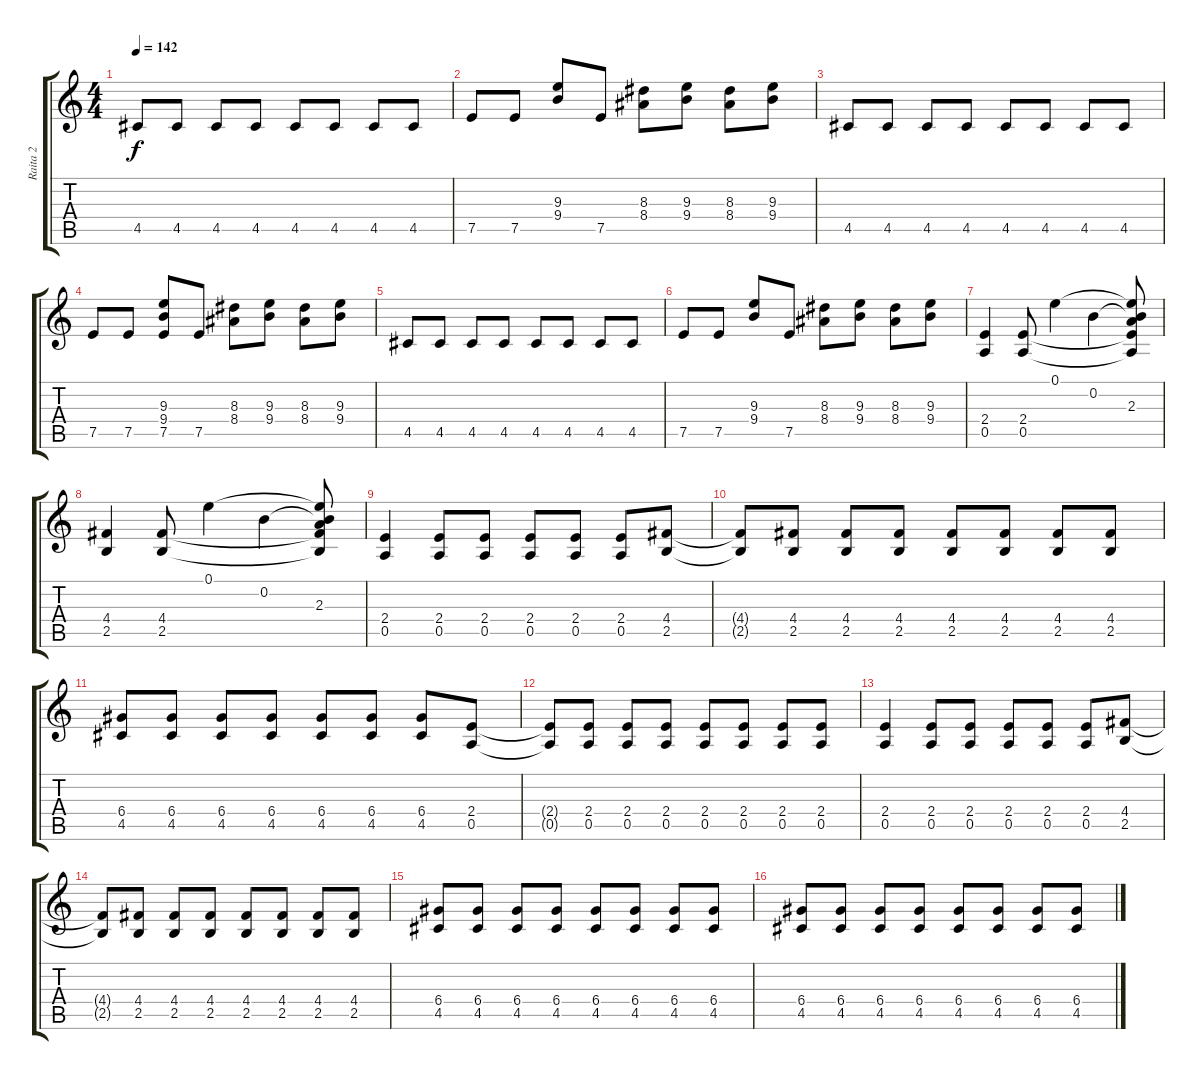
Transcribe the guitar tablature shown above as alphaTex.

\track ("Raita 2" "Raita 2") {instrument distortionguitar}
\staff {score tabs}
\tuning (E4 B3 G3 D3 A2 E2) {hide}
\ts (4 4)
\tempo 142
\clef g2
\ks c
4.5.8{dy f} 4.5.8 4.5.8 4.5.8 4.5.8 4.5.8 4.5.8 4.5.8 |
7.5.8 7.5.8 (9.3 9.4).8 7.5.8 (8.3 8.4).8 (9.3 9.4).8 (8.3 8.4).8 (9.3 9.4).8 |
4.5.8 4.5.8 4.5.8 4.5.8 4.5.8 4.5.8 4.5.8 4.5.8 |
7.5.8 7.5.8 (9.3 9.4 7.5).8 7.5.8 (8.3 8.4).8 (9.3 9.4).8 (8.3 8.4).8 (9.3 9.4).8 |
4.5.8 4.5.8 4.5.8 4.5.8 4.5.8 4.5.8 4.5.8 4.5.8 |
7.5.8 7.5.8 (9.3 9.4).8 7.5.8 (8.3 8.4).8 (9.3 9.4).8 (8.3 8.4).8 (9.3 9.4).8 |
(2.4 0.5).4{instrument distortionguitar} (2.4 0.5).8 0.1.4 0.2.4 (0.1{t} 0.2{t} 2.3 2.4{t} 0.5{t}).8 |
(4.4 2.5).4 (4.4 2.5).8 0.1.4 0.2.4 (0.1{t} 0.2{t} 2.3 4.4{t} 2.5{t}).8 |
(2.4 0.5).4 (2.4 0.5).8 (2.4 0.5).8 (2.4 0.5).8 (2.4 0.5).8 (2.4 0.5).8 (4.4 2.5).8 |
(4.4{t} 2.5{t}).8 (4.4 2.5).8 (4.4 2.5).8 (4.4 2.5).8 (4.4 2.5).8 (4.4 2.5).8 (4.4 2.5).8 (4.4 2.5).8 |
(6.4 4.5).8 (6.4 4.5).8 (6.4 4.5).8 (6.4 4.5).8 (6.4 4.5).8 (6.4 4.5).8 (6.4 4.5).8 (2.4 0.5).8 |
(2.4{t} 0.5{t}).8 (2.4 0.5).8 (2.4 0.5).8 (2.4 0.5).8 (2.4 0.5).8 (2.4 0.5).8 (2.4 0.5).8 (2.4 0.5).8 |
(2.4 0.5).4 (2.4 0.5).8 (2.4 0.5).8 (2.4 0.5).8 (2.4 0.5).8 (2.4 0.5).8 (4.4 2.5).8 |
(4.4{t} 2.5{t}).8 (4.4 2.5).8 (4.4 2.5).8 (4.4 2.5).8 (4.4 2.5).8 (4.4 2.5).8 (4.4 2.5).8 (4.4 2.5).8 |
(6.4 4.5).8 (6.4 4.5).8 (6.4 4.5).8 (6.4 4.5).8 (6.4 4.5).8 (6.4 4.5).8 (6.4 4.5).8 (6.4 4.5).8 |
(6.4 4.5).8 (6.4 4.5).8 (6.4 4.5).8 (6.4 4.5).8 (6.4 4.5).8 (6.4 4.5).8 (6.4 4.5).8 (6.4 4.5).8
